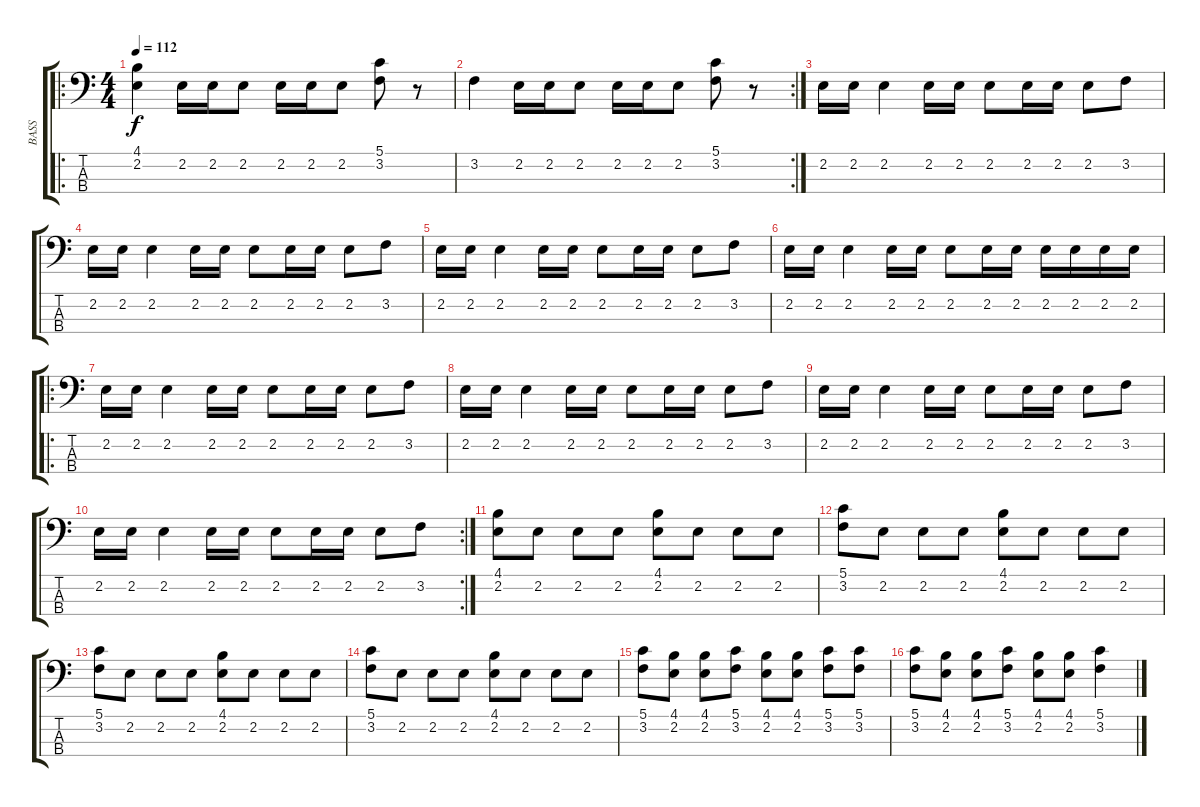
\track ("BASS" "BASS") {instrument electricbassfinger}
\staff {score tabs}
\tuning (G2 D2 A1 E1) {hide}
\ro
\ts (4 4)
\tempo 112
\clef f4
\ks c
(4.1 2.2).4{dy f} 2.2.16 2.2.16 2.2.8 2.2.16 2.2.16 2.2.8 (5.1 3.2).8 r.8 |
\rc 2
3.2.4 2.2.16 2.2.16 2.2.8 2.2.16 2.2.16 2.2.8 (5.1 3.2).8 r.8 |
2.2.16 2.2.16 2.2.4 2.2.16 2.2.16 2.2.8 2.2.16 2.2.16 2.2.8 3.2.8 |
2.2.16 2.2.16 2.2.4 2.2.16 2.2.16 2.2.8 2.2.16 2.2.16 2.2.8 3.2.8 |
2.2.16 2.2.16 2.2.4 2.2.16 2.2.16 2.2.8 2.2.16 2.2.16 2.2.8 3.2.8 |
2.2.16 2.2.16 2.2.4 2.2.16 2.2.16 2.2.8 2.2.16 2.2.16 2.2.16 2.2.16 2.2.16 2.2.16 |
\ro
2.2.16 2.2.16 2.2.4 2.2.16 2.2.16 2.2.8 2.2.16 2.2.16 2.2.8 3.2.8 |
2.2.16 2.2.16 2.2.4 2.2.16 2.2.16 2.2.8 2.2.16 2.2.16 2.2.8 3.2.8 |
2.2.16 2.2.16 2.2.4 2.2.16 2.2.16 2.2.8 2.2.16 2.2.16 2.2.8 3.2.8 |
\rc 2
2.2.16 2.2.16 2.2.4 2.2.16 2.2.16 2.2.8 2.2.16 2.2.16 2.2.8 3.2.8 |
(4.1 2.2).8 2.2.8 2.2.8 2.2.8 (4.1 2.2).8 2.2.8 2.2.8 2.2.8 |
(5.1 3.2).8 2.2.8 2.2.8 2.2.8 (4.1 2.2).8 2.2.8 2.2.8 2.2.8 |
(5.1 3.2).8 2.2.8 2.2.8 2.2.8 (4.1 2.2).8 2.2.8 2.2.8 2.2.8 |
(5.1 3.2).8 2.2.8 2.2.8 2.2.8 (4.1 2.2).8 2.2.8 2.2.8 2.2.8 |
(5.1 3.2).8 (4.1 2.2).8 (4.1 2.2).8 (5.1 3.2).8 (4.1 2.2).8 (4.1 2.2).8 (5.1 3.2).8 (5.1 3.2).8 |
(5.1 3.2).8 (4.1 2.2).8 (4.1 2.2).8 (5.1 3.2).8 (4.1 2.2).8 (4.1 2.2).8 (5.1 3.2).4
